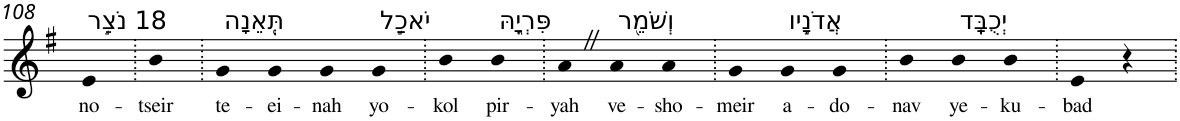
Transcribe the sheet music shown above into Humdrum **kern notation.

**kern	**text
*part1	*part1
*staff1	*staff1
*I"Piano	*
*I'Pno	*
!!LO:PB:g=z
*clefG2	*
*k[f#]	*
*G:	*
=108	=108
!LO:TX:a:t=18 נֹצֵ֣ר	!
!	!LO:LY:b
4e	no-
=109.	=109.
!	!LO:LY:b
4b	-tseir
=110.	=110.
!LO:TX:a:t=תְּ֭אֵנָה	!
!	!LO:LY:b
4g	te-
!	!LO:LY:b
4g	-ei-
!	!LO:LY:b
4g	-nah
!LO:TX:a:t=יֹאכַ֣ל	!
!	!LO:LY:b
4g	yo-
=111.	=111.
!	!LO:LY:b
4b	-kol
!LO:TX:a:t=פִּרְיָ֑הּ	!
!	!LO:LY:b
4b	pir-
=112.	=112.
!	!LO:LY:b
4aZ	-yah
!LO:TX:a:t=וְשֹׁמֵ֖ר	!
!	!LO:LY:b
4a	ve-
!	!LO:LY:b
4a	-sho-
=113.	=113.
!	!LO:LY:b
4g	-meir
!LO:TX:a:t=אֲדֹנָ֣יו	!
!	!LO:LY:b
4g	a-
!	!LO:LY:b
4g	-do-
=114.	=114.
!	!LO:LY:b
4b	-nav
!LO:TX:a:t=יְכֻבָּֽד	!
!	!LO:LY:b
4b	ye-
!	!LO:LY:b
4b	-ku-
=115.	=115.
!	!LO:LY:b
4e	-bad
4r	.
=.	=.
*-	*-
